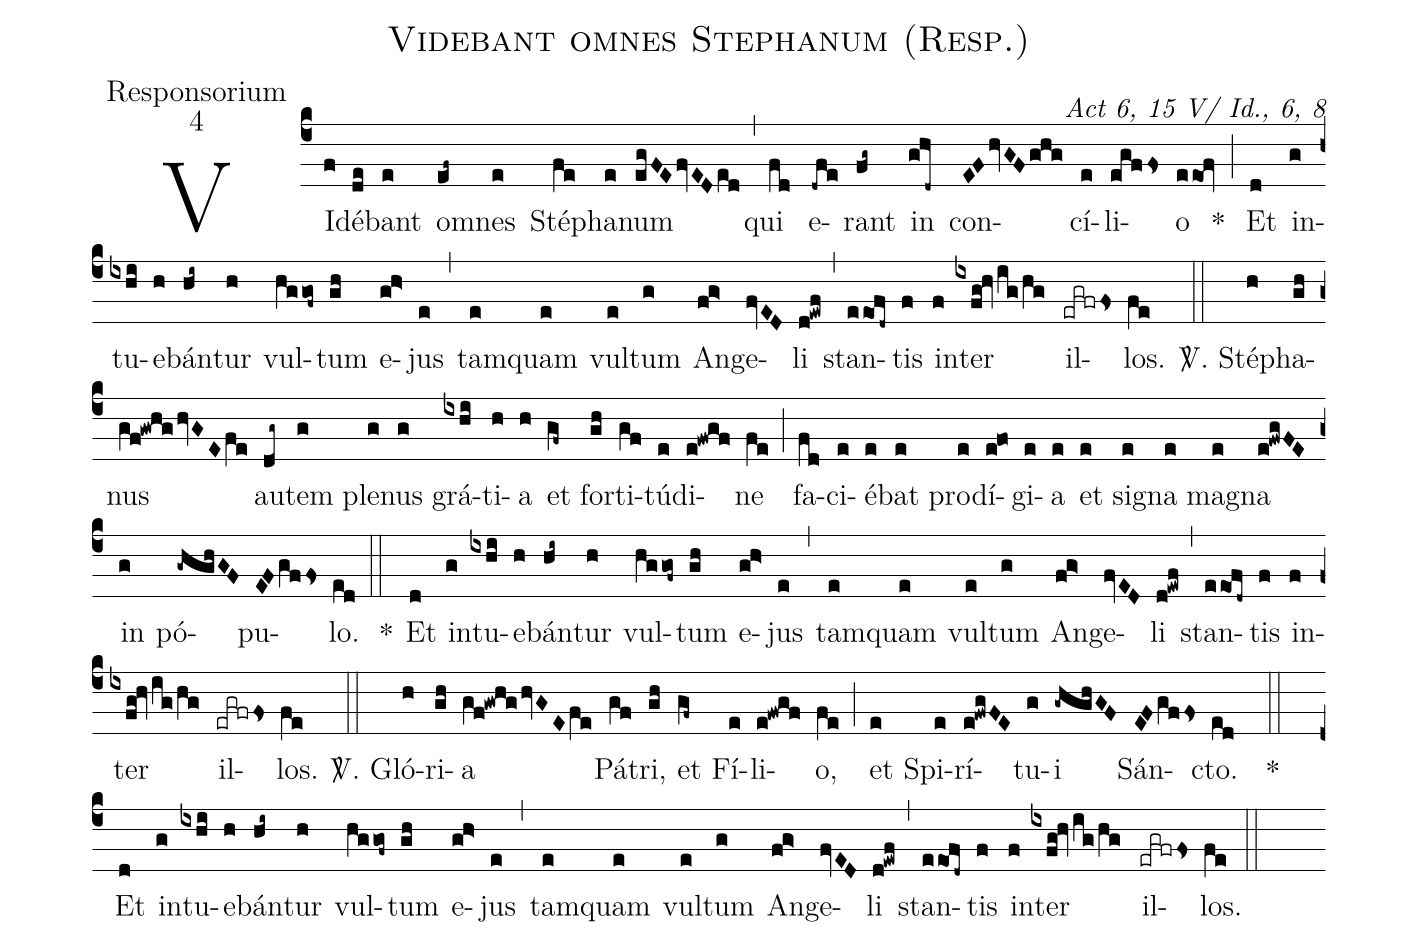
name:Videbant omnes Stephanum (Resp.);
office-part:Responsorium;
mode:4;
commentary:Act 6, 15 V/ Id., 6, 8;
%%
(c4)VI(f)dé(de)bant(e) om(ef~)nes(e) Sté(fe)pha(e)num(egFEfvEDed) (,) qui(fd) e(-dfe)rant(fg~) in(ghd~) con(EFhvGFghg)cí(e)li(egffs)o(eeof) *(;) Et(d) in(g)tu(ixhi)e(h)bán(hi~)tur(h) vul(hggof~)tum(gh) e(gh>)jus(e) (,) tam(e)quam(e) vul(e)tum(g) An(fg>)ge(fvED)li(d!ewf) (,) stan(eeofd~)tis(f) in(f)ter(ixfg!hv/ig/hg) il(egfrfs)los.(fe) (::)

<sp>V/</sp>. Sté(h)pha(gh)nus(gf!gwhg/hvGEfe) au(dg~)tem(g) ple(g)nus(g) grá(ixhi)ti(h)a(h) et(gf~) for(gh)ti(gf)tú(e)di(e!fwgf)ne(fe) (;) fa(fd)ci(e)é(e)bat(e) prod(e)í(e!fo)gi(e)a(e) et(e) si(e)gna(e) ma(e)gna(e!fwgFE) in(g) pó(-ghghGF)pu(EFgffs)lo.(ed) (::)
*() Et(d) in(g)tu(ixhi)e(h)bán(hi~)tur(h) vul(hggof~)tum(gh) e(gh>)jus(e) (,) tam(e)quam(e) vul(e)tum(g) An(fg>)ge(fvED)li(d!ewf) (,) stan(eeofd~)tis(f) in(f)ter(ixfg!hv/ig/hg) il(egfrfs)los.(fe) (::)

<sp>V/</sp>. Gló(h)ri(gh)a(gf!gwhg/hvGEfe) Pá(gf)tri,(gh) et(gf~) Fí(e)li(e!fwgf)o,(fe) (;)et(e) Spi(e)rí(e!fwgFE)tu(g)i(-ghghGF) Sán(EFgffs)cto.(ed) ( ::)
*() Et(d) in(g)tu(ixhi)e(h)bán(hi~)tur(h) vul(hggof~)tum(gh) e(gh>)jus(e) (,) tam(e)quam(e) vul(e)tum(g) An(fg>)ge(fvED)li(d!ewf) (,) stan(eeofd~)tis(f) in(f)ter(ixfg!hv/ig/hg) il(egfrfs)los.(fe) (::)
